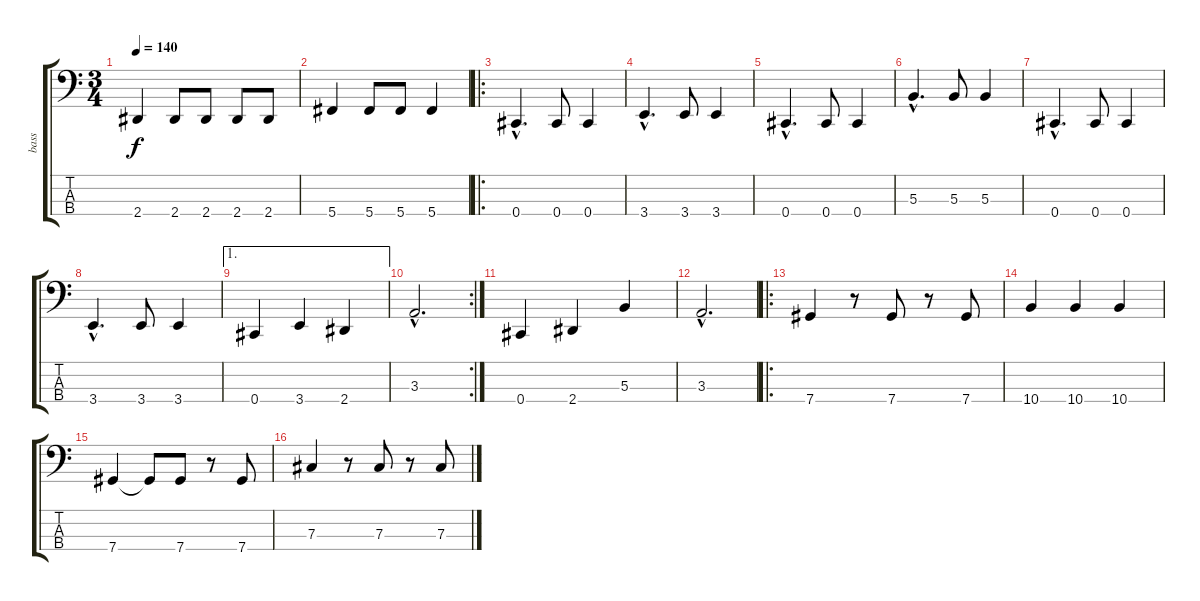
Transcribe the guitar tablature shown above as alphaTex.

\track ("bass" "bass") {instrument electricbasspick}
\staff {score tabs}
\tuning (E2 B1 Gb1 Db1) {hide}
\ts (3 4)
\tempo 140
\clef f4
\ks c
2.4.4{dy f} 2.4.8 2.4.8 2.4.8 2.4.8 |
5.4.4 5.4.8 5.4.8 5.4.4 |
\ro
0.4{hac}.4{d} 0.4.8 0.4.4 |
3.4{hac}.4{d} 3.4.8 3.4.4 |
0.4{hac}.4{d} 0.4.8 0.4.4 |
5.3{hac}.4{d} 5.3.8 5.3.4 |
0.4{hac}.4{d} 0.4.8 0.4.4 |
3.4{hac}.4{d} 3.4.8 3.4.4 |
\ae 1
0.4.4 3.4.4 2.4.4 |
\rc 2
3.3{hac}.2{d} |
0.4.4 2.4.4 5.3.4 |
3.3{hac}.2{d} |
\ro
7.4.4 r.8 7.4.8 r.8 7.4.8 |
10.4.4 10.4.4 10.4.4 |
7.4.4 7.4{t}.8 7.4.8 r.8 7.4.8 |
7.3.4 r.8 7.3.8 r.8 7.3.8
